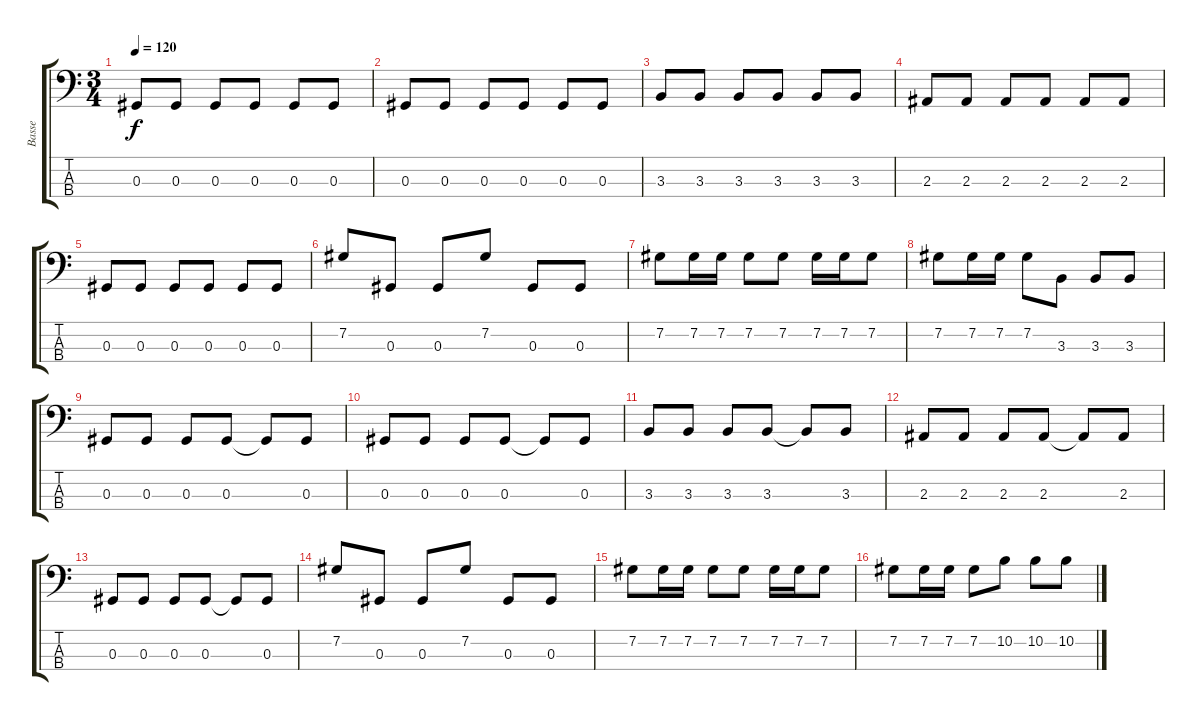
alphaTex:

\track ("Basse" "Basse") {instrument electricbassfinger}
\staff {score tabs}
\tuning (Gb2 Db2 Ab1 Db1) {hide}
\ts (3 4)
\tempo 120
\clef f4
\ks c
0.3.8{dy f} 0.3.8 0.3.8 0.3.8 0.3.8 0.3.8 |
0.3.8 0.3.8 0.3.8 0.3.8 0.3.8 0.3.8 |
3.3.8 3.3.8 3.3.8 3.3.8 3.3.8 3.3.8 |
2.3.8 2.3.8 2.3.8 2.3.8 2.3.8 2.3.8 |
0.3.8 0.3.8 0.3.8 0.3.8 0.3.8 0.3.8 |
7.2.8 0.3.8 0.3.8 7.2.8 0.3.8 0.3.8 |
7.2.8 7.2.16 7.2.16 7.2.8 7.2.8 7.2.16 7.2.16 7.2.8 |
7.2.8 7.2.16 7.2.16 7.2.8 3.3.8 3.3.8 3.3.8 |
0.3.8 0.3.8 0.3.8 0.3.8 0.3{t}.8 0.3.8 |
0.3.8 0.3.8 0.3.8 0.3.8 0.3{t}.8 0.3.8 |
3.3.8 3.3.8 3.3.8 3.3.8 3.3{t}.8 3.3.8 |
2.3.8 2.3.8 2.3.8 2.3.8 2.3{t}.8 2.3.8 |
0.3.8 0.3.8 0.3.8 0.3.8 0.3{t}.8 0.3.8 |
7.2.8 0.3.8 0.3.8 7.2.8 0.3.8 0.3.8 |
7.2.8 7.2.16 7.2.16 7.2.8 7.2.8 7.2.16 7.2.16 7.2.8 |
7.2.8 7.2.16 7.2.16 7.2.8 10.2.8 10.2.8 10.2.8
